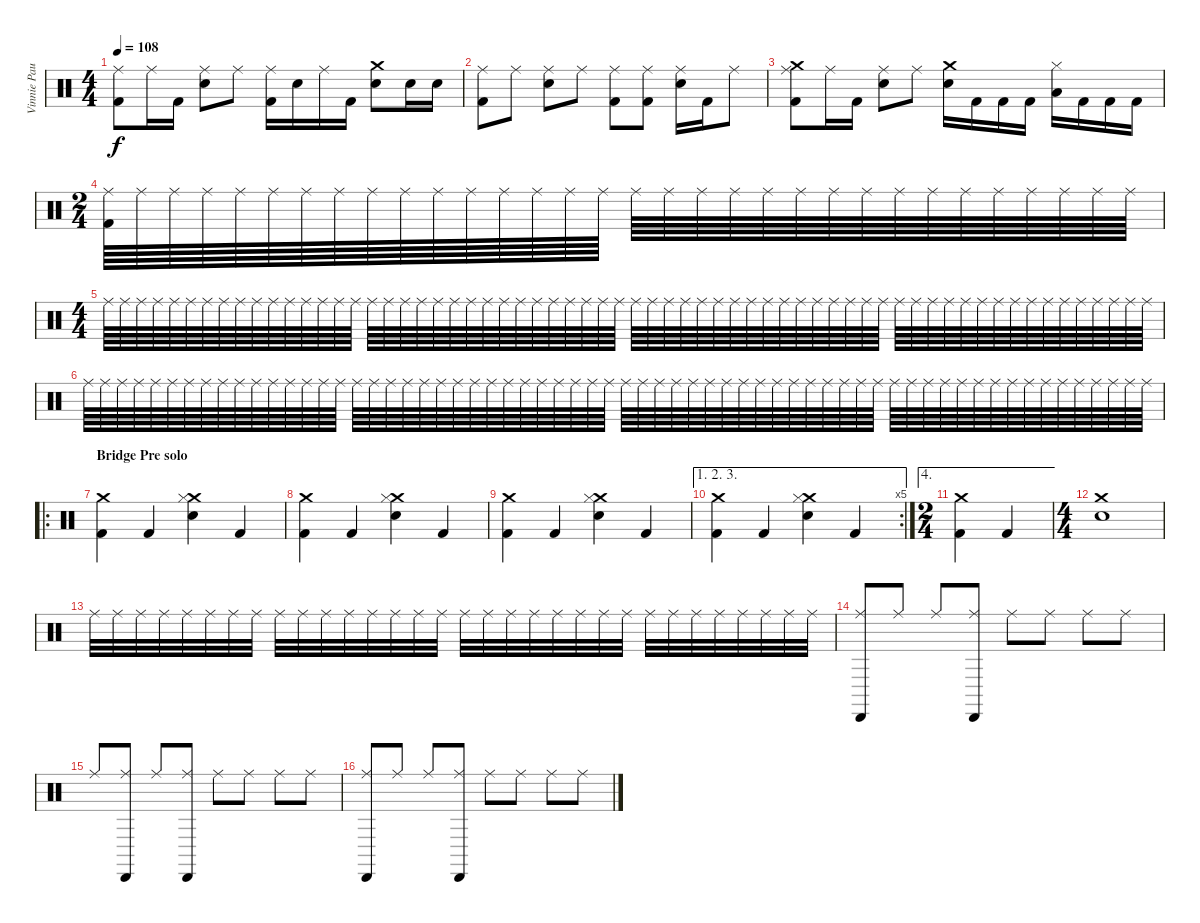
\track ("Vinnie Paul Abbott" "Vinnie Pau") {instrument percussion}
\staff {score}
\articulation defaults
\ts (4 4)
\tempo 108
\clef neutral
\ks c
("Ride (middle)" "Kick (hit) 2").8{dy f} "Ride (middle)".16 "Kick (hit) 2".16 ("Ride (middle)" "Snare (hit) 2").8 "Ride (middle)".8 ("Ride (middle)" "Kick (hit) 2").16 "Snare (hit) 2".16 "Ride (middle)".16 "Kick (hit) 2".16 ("Crash medium (hit)" "Snare (hit) 2").8 "Snare (hit) 2".16 "Snare (hit) 2".16 |
("Ride (middle)" "Kick (hit) 2").8 "Ride (middle)".8 ("Ride (middle)" "Snare (hit) 2").8 "Ride (middle)".8 ("Ride (middle)" "Kick (hit) 2").8 ("Ride (middle)" "Kick (hit) 2").8 ("Ride (middle)" "Snare (hit) 2").16 "Kick (hit) 2".16 "Ride (middle)".8 |
("Ride (middle)" "Crash medium (hit)" "Kick (hit) 2").8 "Ride (middle)".16 "Kick (hit) 2".16 ("Ride (middle)" "Snare (hit) 2").8 "Ride (middle)".8 ("Crash medium (hit)" "Snare (hit) 2").16 "Kick (hit) 2".16 "Kick (hit) 2".16 "Kick (hit) 2".16 ("Hi-Hat (closed)" "Low Tom (hit)").16 "Kick (hit) 2".16 "Kick (hit) 2".16 "Kick (hit) 2".16 |
\ts (2 4)
("Ride (middle)" "Kick (hit) 2").64 "Ride (middle)".64 "Ride (middle)".64 "Ride (middle)".64 "Ride (middle)".64 "Ride (middle)".64 "Ride (middle)".64 "Ride (middle)".64 "Ride (middle)".64 "Ride (middle)".64 "Ride (middle)".64 "Ride (middle)".64 "Ride (middle)".64 "Ride (middle)".64 "Ride (middle)".64 "Ride (middle)".64 "Ride (middle)".64 "Ride (middle)".64 "Ride (middle)".64 "Ride (middle)".64 "Ride (middle)".64 "Ride (middle)".64 "Ride (middle)".64 "Ride (middle)".64 "Ride (middle)".64 "Ride (middle)".64 "Ride (middle)".64 "Ride (middle)".64 "Ride (middle)".64 "Ride (middle)".64 "Ride (middle)".64 "Ride (middle)".64 |
\ts (4 4)
"Ride (middle)".64 "Ride (middle)".64 "Ride (middle)".64 "Ride (middle)".64 "Ride (middle)".64 "Ride (middle)".64 "Ride (middle)".64 "Ride (middle)".64 "Ride (middle)".64 "Ride (middle)".64 "Ride (middle)".64 "Ride (middle)".64 "Ride (middle)".64 "Ride (middle)".64 "Ride (middle)".64 "Ride (middle)".64 "Ride (middle)".64 "Ride (middle)".64 "Ride (middle)".64 "Ride (middle)".64 "Ride (middle)".64 "Ride (middle)".64 "Ride (middle)".64 "Ride (middle)".64 "Ride (middle)".64 "Ride (middle)".64 "Ride (middle)".64 "Ride (middle)".64 "Ride (middle)".64 "Ride (middle)".64 "Ride (middle)".64 "Ride (middle)".64 "Ride (middle)".64 "Ride (middle)".64 "Ride (middle)".64 "Ride (middle)".64 "Ride (middle)".64 "Ride (middle)".64 "Ride (middle)".64 "Ride (middle)".64 "Ride (middle)".64 "Ride (middle)".64 "Ride (middle)".64 "Ride (middle)".64 "Ride (middle)".64 "Ride (middle)".64 "Ride (middle)".64 "Ride (middle)".64 "Ride (middle)".64 "Ride (middle)".64 "Ride (middle)".64 "Ride (middle)".64 "Ride (middle)".64 "Ride (middle)".64 "Ride (middle)".64 "Ride (middle)".64 "Ride (middle)".64 "Ride (middle)".64 "Ride (middle)".64 "Ride (middle)".64 "Ride (middle)".64 "Ride (middle)".64 "Ride (middle)".64 "Ride (middle)".64 |
"Ride (middle)".64 "Ride (middle)".64 "Ride (middle)".64 "Ride (middle)".64 "Ride (middle)".64 "Ride (middle)".64 "Ride (middle)".64 "Ride (middle)".64 "Ride (middle)".64 "Ride (middle)".64 "Ride (middle)".64 "Ride (middle)".64 "Ride (middle)".64 "Ride (middle)".64 "Ride (middle)".64 "Ride (middle)".64 "Ride (middle)".64 "Ride (middle)".64 "Ride (middle)".64 "Ride (middle)".64 "Ride (middle)".64 "Ride (middle)".64 "Ride (middle)".64 "Ride (middle)".64 "Ride (middle)".64 "Ride (middle)".64 "Ride (middle)".64 "Ride (middle)".64 "Ride (middle)".64 "Ride (middle)".64 "Ride (middle)".64 "Ride (middle)".64 "Ride (middle)".64 "Ride (middle)".64 "Ride (middle)".64 "Ride (middle)".64 "Ride (middle)".64 "Ride (middle)".64 "Ride (middle)".64 "Ride (middle)".64 "Ride (middle)".64 "Ride (middle)".64 "Ride (middle)".64 "Ride (middle)".64 "Ride (middle)".64 "Ride (middle)".64 "Ride (middle)".64 "Ride (middle)".64 "Ride (middle)".64 "Ride (middle)".64 "Ride (middle)".64 "Ride (middle)".64 "Ride (middle)".64 "Ride (middle)".64 "Ride (middle)".64 "Ride (middle)".64 "Ride (middle)".64 "Ride (middle)".64 "Ride (middle)".64 "Ride (middle)".64 "Ride (middle)".64 "Ride (middle)".64 "Ride (middle)".64 "Ride (middle)".64 |
\ro
\section ("" "Bridge Pre solo")
("Crash medium (hit)" "Kick (hit) 2").4 "Kick (hit) 2".4 ("Crash medium (hit)" "Hi-Hat (closed)" "Snare (hit) 2").4 "Kick (hit) 2".4 |
("Crash medium (hit)" "Kick (hit) 2").4 "Kick (hit) 2".4 ("Crash medium (hit)" "Hi-Hat (closed)" "Snare (hit) 2").4 "Kick (hit) 2".4 |
("Crash medium (hit)" "Kick (hit) 2").4 "Kick (hit) 2".4 ("Crash medium (hit)" "Hi-Hat (closed)" "Snare (hit) 2").4 "Kick (hit) 2".4 |
\ae (1 2 3)
\rc 5
("Crash medium (hit)" "Kick (hit) 2").4 "Kick (hit) 2".4 ("Crash medium (hit)" "Hi-Hat (closed)" "Snare (hit) 2").4 "Kick (hit) 2".4 |
\ae 4
\ts (2 4)
("Crash medium (hit)" "Kick (hit) 2").4 "Kick (hit) 2".4 |
\ts (4 4)
("Crash medium (hit)" "Snare (hit) 2").1 |
"Ride (middle)".32 "Ride (middle)".32 "Ride (middle)".32 "Ride (middle)".32 "Ride (middle)".32 "Ride (middle)".32 "Ride (middle)".32 "Ride (middle)".32 "Ride (middle)".32 "Ride (middle)".32 "Ride (middle)".32 "Ride (middle)".32 "Ride (middle)".32 "Ride (middle)".32 "Ride (middle)".32 "Ride (middle)".32 "Ride (middle)".32 "Ride (middle)".32 "Ride (middle)".32 "Ride (middle)".32 "Ride (middle)".32 "Ride (middle)".32 "Ride (middle)".32 "Ride (middle)".32 "Ride (middle)".32 "Ride (middle)".32 "Ride (middle)".32 "Ride (middle)".32 "Ride (middle)".32 "Ride (middle)".32 "Ride (middle)".32 "Ride (middle)".32 |
("Ride (middle)" "Cabasa (hit)").8 "Ride (middle)".8 "Ride (middle)".8 ("Ride (middle)" "Cabasa (hit)").8 "Ride (middle)".8 "Ride (middle)".8 "Ride (middle)".8 "Ride (middle)".8 |
"Ride (middle)".8 ("Ride (middle)" "Cabasa (hit)").8 "Ride (middle)".8 ("Ride (middle)" "Cabasa (hit)").8 "Ride (middle)".8 "Ride (middle)".8 "Ride (middle)".8 "Ride (middle)".8 |
("Ride (middle)" "Cabasa (hit)").8 "Ride (middle)".8 "Ride (middle)".8 ("Ride (middle)" "Cabasa (hit)").8 "Ride (middle)".8 "Ride (middle)".8 "Ride (middle)".8 "Ride (middle)".8
